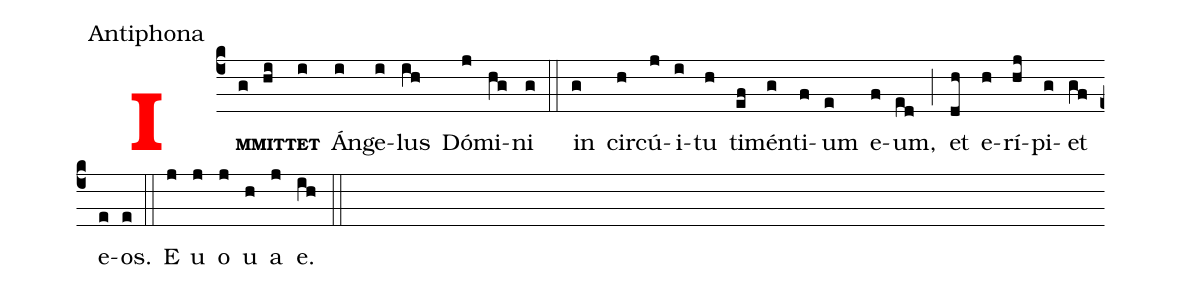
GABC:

office-part: Antiphona;
%%
<v>\bf\textcolor{red}{I}</v><v>\bf\scriptsize{M}</v>(c4g)<v>\bf\scriptsize{MIT}</v>(hi)<v>\bf\scriptsize{TET}</v>(i) Án(i)ge(i)lus(ih) Dó(j)mi(hg)ni(g)  (::)
in(g) cir(h)cú(j)i(i)tu(h) ti(ef)mén(g)ti(f)um(e) e(f)um,(ed) (;)
 et(dh) e(h)rí(hj)pi(g)et(gf) e(e)os.(e)

 (::) E(j) u(j) o(j) u(h) a(j) e.(ih) (::)
